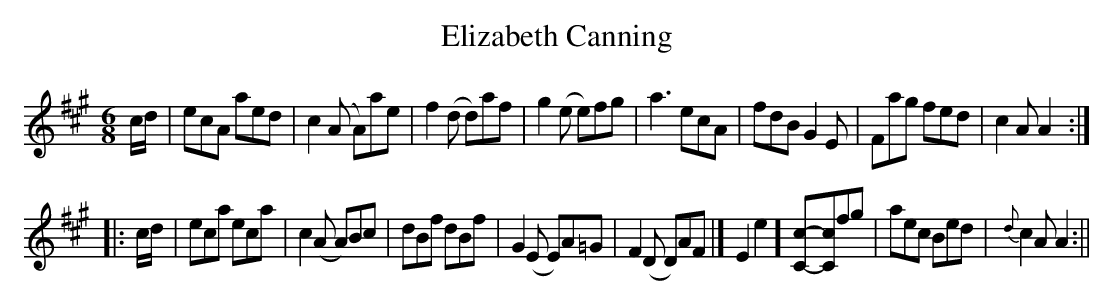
X:1
T:Elizabeth Canning
M:6/8
L:1/8
K:A
c/d/ | ecA aed | c2 (A A)ae | f2(d d)af | g2(e e)fg | a3 ecA | fdB G2E | Fag fed | c2A A2 :|
|: c/d/ | eca eca | c2(A A)Bc | dBf dBf | G2(E E)A=G | F2(D D)AF |[ E2e2] [Cc]-[Cc]fg | aec Bed | {d}c2A A2 :||
